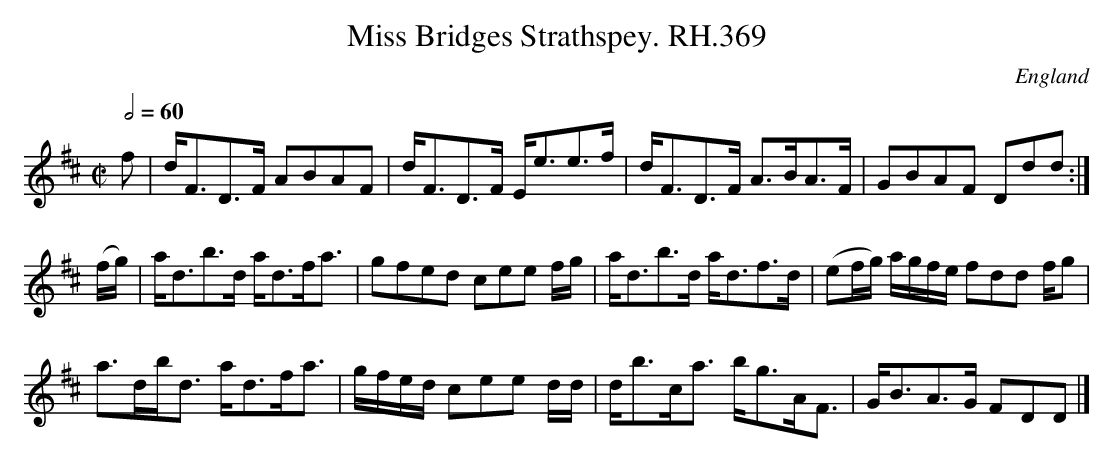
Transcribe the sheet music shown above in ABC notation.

X:1
T:Miss Bridges Strathspey. RH.369
L:1/8
M:C|
O:England
Q:1/2=60
K:D
f|d<FD>F ABAF|d<FD>F E<ee>f|\
d<FD>F A>BA>F|GBAF Ddd:|!
(f/g/)|a<db>d a<df<a|gfed cee f/g/|\
a<db>d a<df>d|(ef/g/) a/g/f/e/ fdd f/g|!
a>db<d a<df<a|g/f/e/d/ cee d/d/|\
d<bc<a b<gA<F|G<BA>G FDD|]
